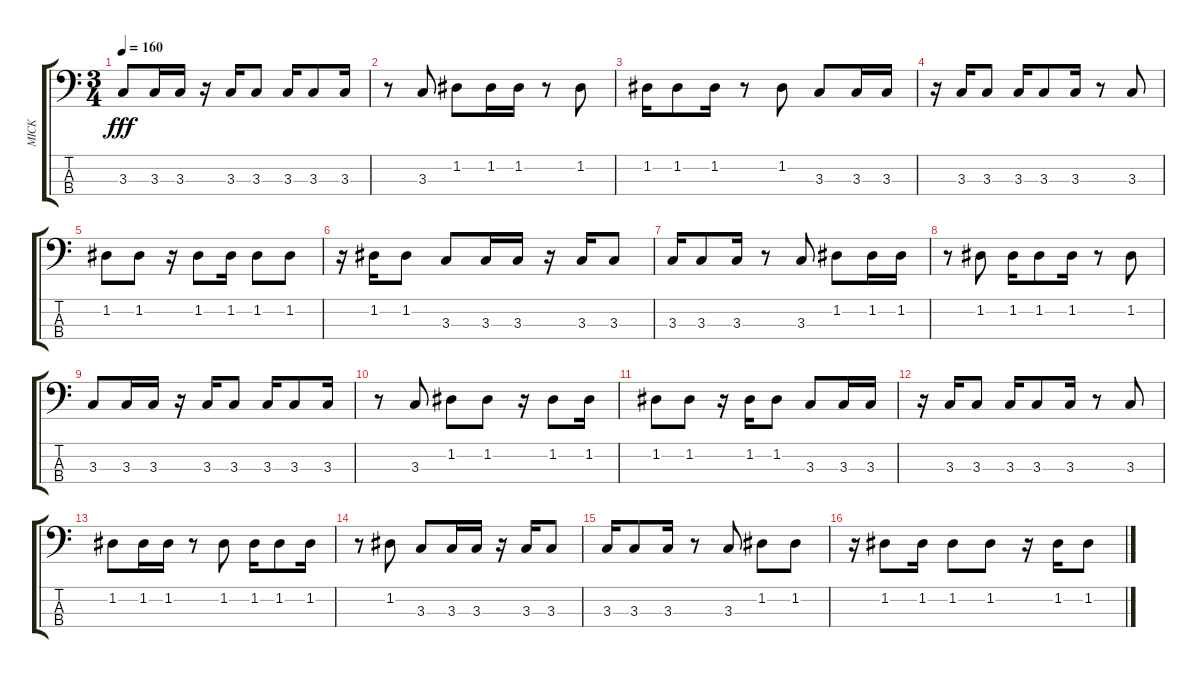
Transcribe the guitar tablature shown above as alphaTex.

\track ("MICK" "MICK") {instrument distortionguitar}
\staff {score tabs}
\tuning (G2 D2 A1 E1) {hide}
\ts (3 4)
\tempo 160
\clef f4
\ks c
3.3.8{dy fff instrument distortionguitar} 3.3.16 3.3.16 r.16 3.3.16 3.3.8 3.3.16 3.3.8 3.3.16 |
r.8 3.3.8 1.2.8 1.2.16 1.2.16 r.8 1.2.8 |
1.2.16 1.2.8 1.2.16 r.8 1.2.8 3.3.8 3.3.16 3.3.16 |
r.16 3.3.16 3.3.8 3.3.16 3.3.8 3.3.16 r.8 3.3.8 |
1.2.8 1.2.8 r.16 1.2.8 1.2.16 1.2.8 1.2.8 |
r.16 1.2.16 1.2.8 3.3.8 3.3.16 3.3.16 r.16 3.3.16 3.3.8 |
3.3.16 3.3.8 3.3.16 r.8 3.3.8 1.2.8 1.2.16 1.2.16 |
r.8 1.2.8 1.2.16 1.2.8 1.2.16 r.8 1.2.8 |
3.3.8 3.3.16 3.3.16 r.16 3.3.16 3.3.8 3.3.16 3.3.8 3.3.16 |
r.8 3.3.8 1.2.8 1.2.8 r.16 1.2.8 1.2.16 |
1.2.8 1.2.8 r.16 1.2.16 1.2.8 3.3.8 3.3.16 3.3.16 |
r.16 3.3.16 3.3.8 3.3.16 3.3.8 3.3.16 r.8 3.3.8 |
1.2.8 1.2.16 1.2.16 r.8 1.2.8 1.2.16 1.2.8 1.2.16 |
r.8 1.2.8 3.3.8 3.3.16 3.3.16 r.16 3.3.16 3.3.8 |
3.3.16 3.3.8 3.3.16 r.8 3.3.8 1.2.8 1.2.8 |
r.16 1.2.8 1.2.16 1.2.8 1.2.8 r.16 1.2.16 1.2.8
